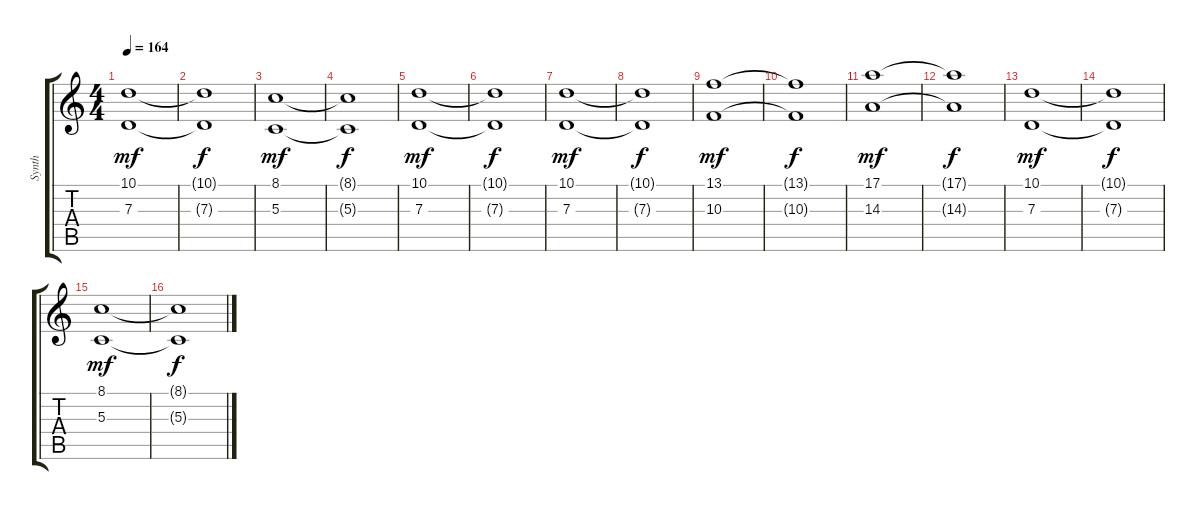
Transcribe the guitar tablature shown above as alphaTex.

\track ("Synth" "Synth") {instrument synthvoice}
\staff {score tabs}
\tuning (E4 B3 G3 D3 A2 E2) {hide}
\ts (4 4)
\section ("" "")
\tempo 164
\clef g2
\ks c
(10.1 7.3).1{dy mf} |
(10.1{t} 7.3{t}).1{dy f} |
(8.1 5.3).1{dy mf} |
(8.1{t} 5.3{t}).1{dy f} |
(10.1 7.3).1{dy mf} |
(10.1{t} 7.3{t}).1{dy f} |
(10.1 7.3).1{dy mf} |
(10.1{t} 7.3{t}).1{dy f} |
(13.1 10.3).1{dy mf} |
(13.1{t} 10.3{t}).1{dy f} |
(17.1 14.3).1{dy mf} |
(17.1{t} 14.3{t}).1{dy f} |
(10.1 7.3).1{dy mf} |
(10.1{t} 7.3{t}).1{dy f} |
(8.1 5.3).1{dy mf} |
(8.1{t} 5.3{t}).1{dy f}
